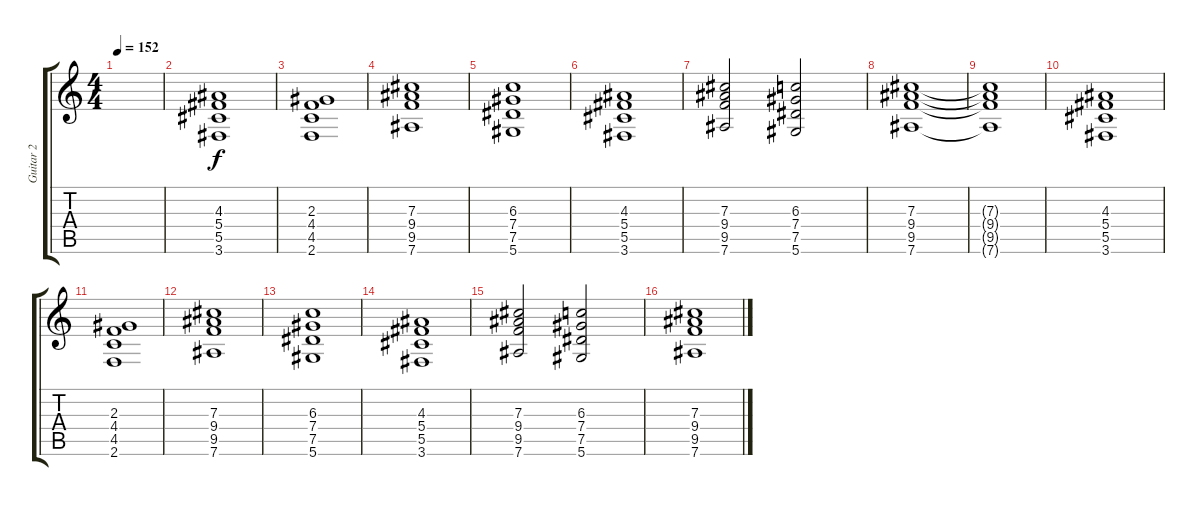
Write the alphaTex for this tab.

\track ("Guitar 2" "Guitar 2") {instrument distortionguitar}
\staff {score tabs}
\tuning (Eb4 Bb3 Gb3 Db3 Ab2 Eb2) {hide}
\ts (4 4)
\tempo 152
\clef g2
\ks c
|
(4.3 5.4 5.5 3.6).1 |
(2.3 4.4 4.5 2.6).1 |
(7.3 9.4 9.5 7.6).1 |
(6.3 7.4 7.5 5.6).1 |
(4.3 5.4 5.5 3.6).1 |
(7.3 9.4 9.5 7.6).2 (6.3 7.4 7.5 5.6).2 |
(7.3 9.4 9.5 7.6).1 |
(7.3{t} 9.4{t} 9.5{t} 7.6{t}).1 |
(4.3 5.4 5.5 3.6).1 |
(2.3 4.4 4.5 2.6).1 |
(7.3 9.4 9.5 7.6).1 |
(6.3 7.4 7.5 5.6).1 |
(4.3 5.4 5.5 3.6).1 |
(7.3 9.4 9.5 7.6).2 (6.3 7.4 7.5 5.6).2 |
(7.3 9.4 9.5 7.6).1
